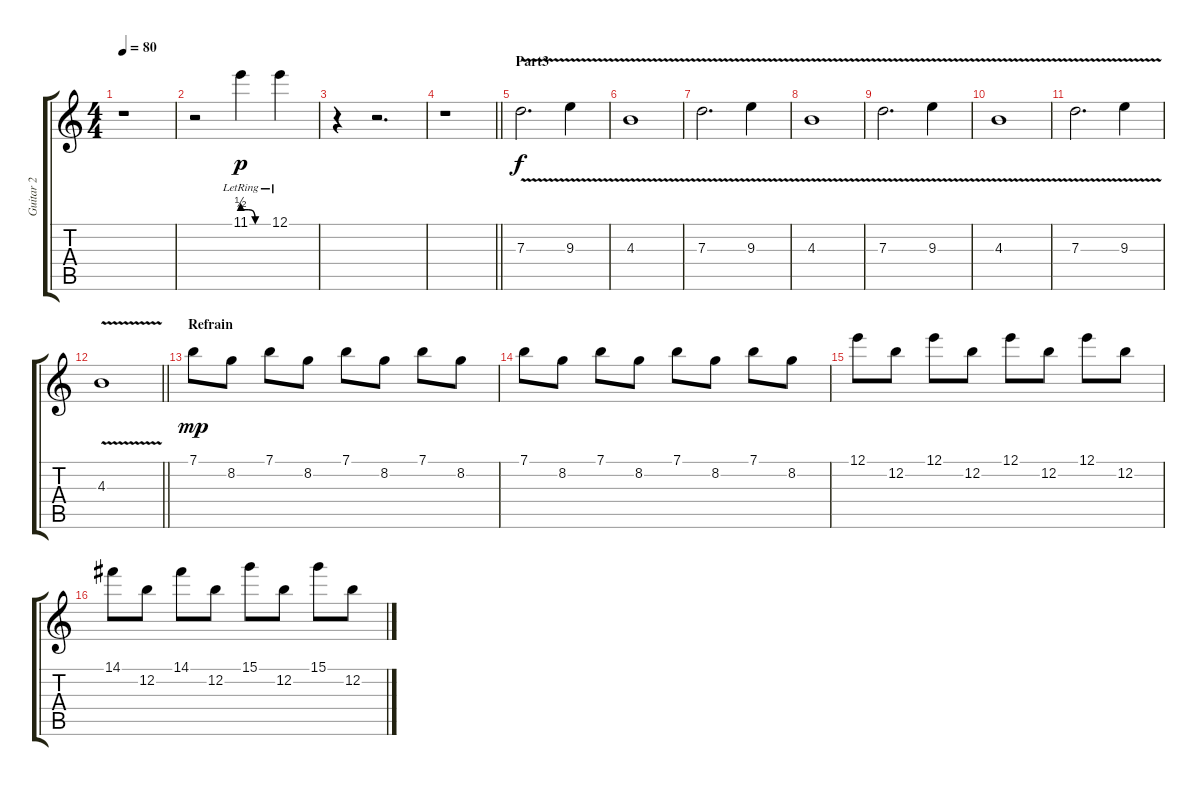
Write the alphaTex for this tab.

\track ("Guitar 2" "Guitar 2") {instrument overdrivenguitar}
\staff {score tabs}
\tuning (E4 B3 G3 D3 A2 E2) {hide}
\ts (4 4)
\tempo 80
\clef g2
\ks c
r.1{dy p} |
r.2 11.1{be (custom 0 2 15 2 30 0 60 0) lr}.4 12.1{lr}.4 |
r.4 r.2{d} |
\barLineRight lightlight
r.1 |
\section ("" "Part3")
7.3{v}.2{d dy f} 9.3{v}.4 |
4.3{v}.1 |
7.3{v}.2{d} 9.3{v}.4 |
4.3{v}.1 |
7.3{v}.2{d} 9.3{v}.4 |
4.3{v}.1 |
7.3{v}.2{d} 9.3{v}.4 |
\barLineRight lightlight
4.3{v}.1 |
\section ("" "Refrain")
7.1.8{dy mp} 8.2.8 7.1.8 8.2.8 7.1.8 8.2.8 7.1.8 8.2.8 |
7.1.8 8.2.8 7.1.8 8.2.8 7.1.8 8.2.8 7.1.8 8.2.8 |
12.1.8 12.2.8 12.1.8 12.2.8 12.1.8 12.2.8 12.1.8 12.2.8 |
14.1.8 12.2.8 14.1.8 12.2.8 15.1.8 12.2.8 15.1.8 12.2.8
